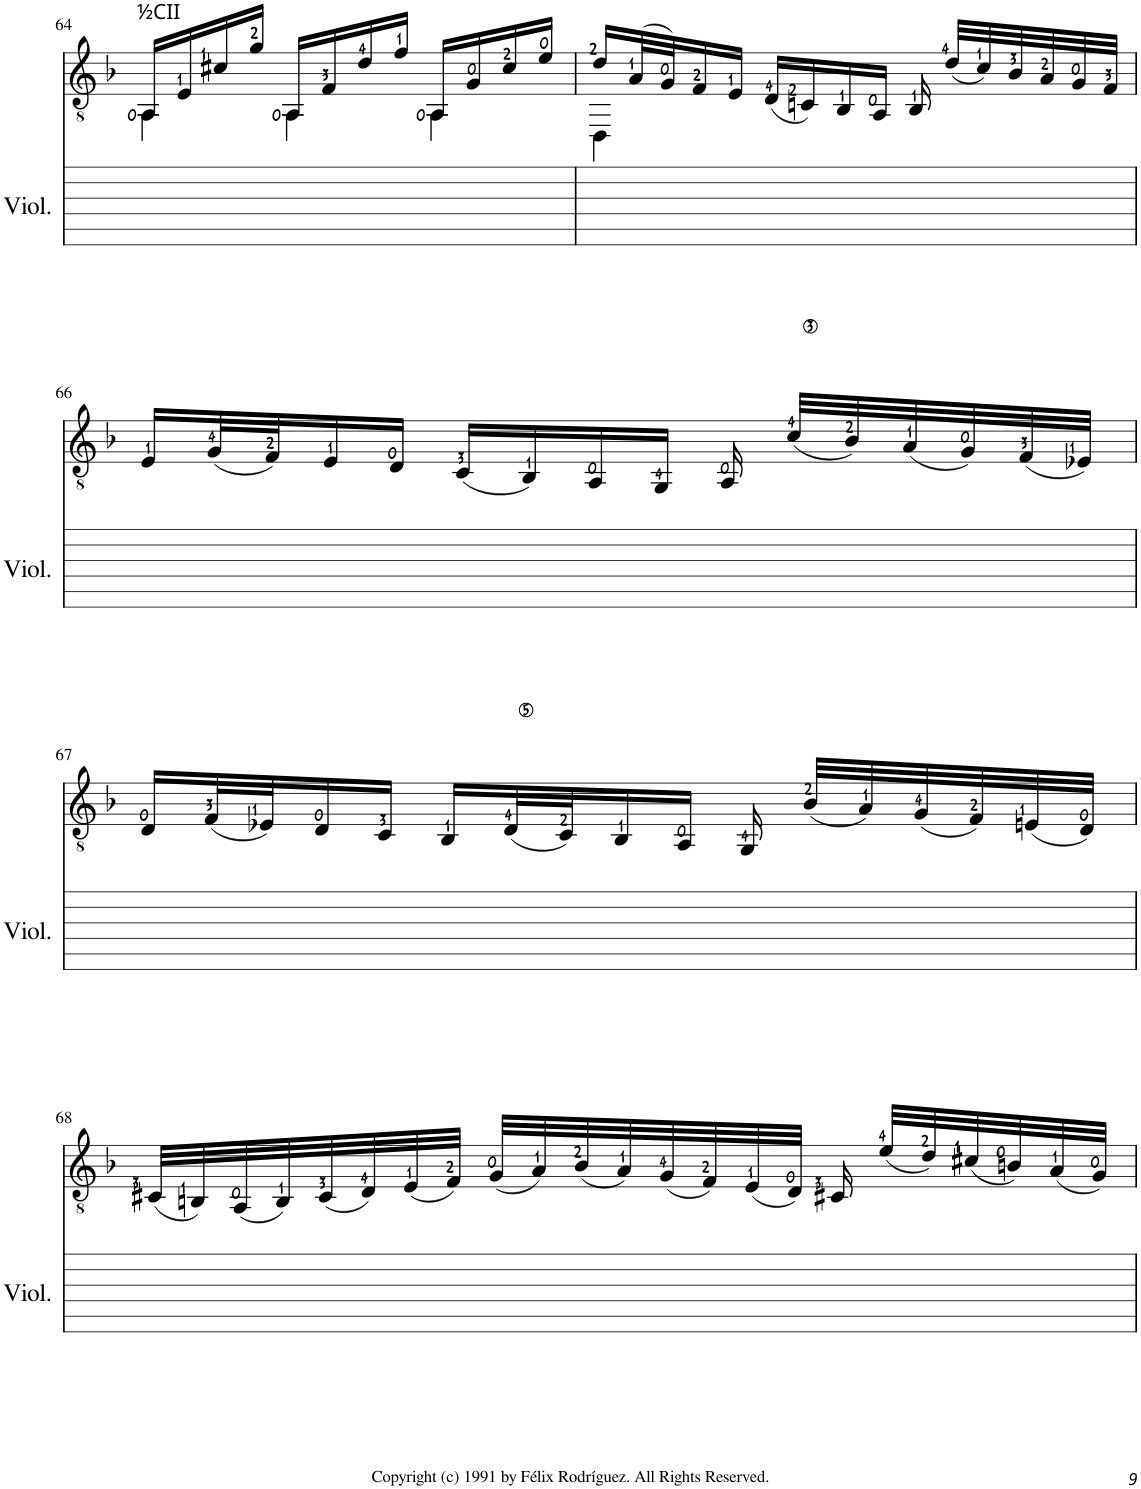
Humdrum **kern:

**kern	**kern
*part2	*part1
*staff2	*staff1
*I"Violão acústico	*I"6ta en Re
*I'Viol.	*
!!LO:PB:g=z
*	*clefGv2
*k[b-]	*k[b-]
*M3/4	*M3/4
=64	=64
*	*^
!	!LO:TX:a:t=½CII	!
2.r	16AA/LL	4AA\
.	16E/	.
.	16c#X/	.
.	16g/JJ	.
.	16AA/LL	4AA\
.	16F/	.
.	16d/	.
.	16f/JJ	.
.	16AA/LL	4AA\
.	16G/	.
.	16c#/	.
.	16e/JJ	.
=65	=65	=65
2.r	16d/LL	4DD\
.	(32A/L	.
.	32G/J)	.
.	16F/	.
.	16E/JJ	.
.	(16D/LL	2ryy
.	16Cn/)	.
.	16BB-/	.
.	16AA/JJ	.
.	16BB-/	.
.	(32d/LLL	.
.	32c/)	.
.	32B-/	.
.	32A/	.
.	32G/	.
.	32F/JJJ	.
*	*v	*v
!!LO:LB:g=z
=66	=66
2.r	16E/LL
.	(32G/L
.	32F/J)
.	16E/
.	16D/JJ
.	(16C/LL
.	16BB-/)
.	16AA/
.	16GG/JJ
.	16AA/
.	(32c/LLL
.	32B-/)
.	(32A/
.	32G/)
.	(32F/
.	32E-X/JJJ)
!!LO:LB:g=z
=67	=67
2.r	16D/LL
.	(32F/L
.	32E-X/J)
.	16D/
.	16C/JJ
.	16BB-/LL
.	(32D/L
.	32C/J)
.	16BB-/
.	16AA/JJ
.	16GG/
.	(32B-/LLL
.	32A/)
.	(32G/
.	32F/)
.	(32En/
.	32D/JJJ)
!!LO:LB:g=z
=68	=68
2.r	(32C#X/LLL
.	32BBn/)
.	(32AA/
.	32BB/)
.	(32C#/
.	32D/)
.	(32E/
.	32F/JJJ)
.	(32G/LLL
.	32A/)
.	(32B-/
.	32A/)
.	(32G/
.	32F/)
.	(32E/
.	32D/JJJ)
.	16C#X/
.	(32e/LLL
.	32d/)
.	(32c#X/
.	32Bn/)
.	(32A/
.	32G/JJJ)
=	=
*-	*-
